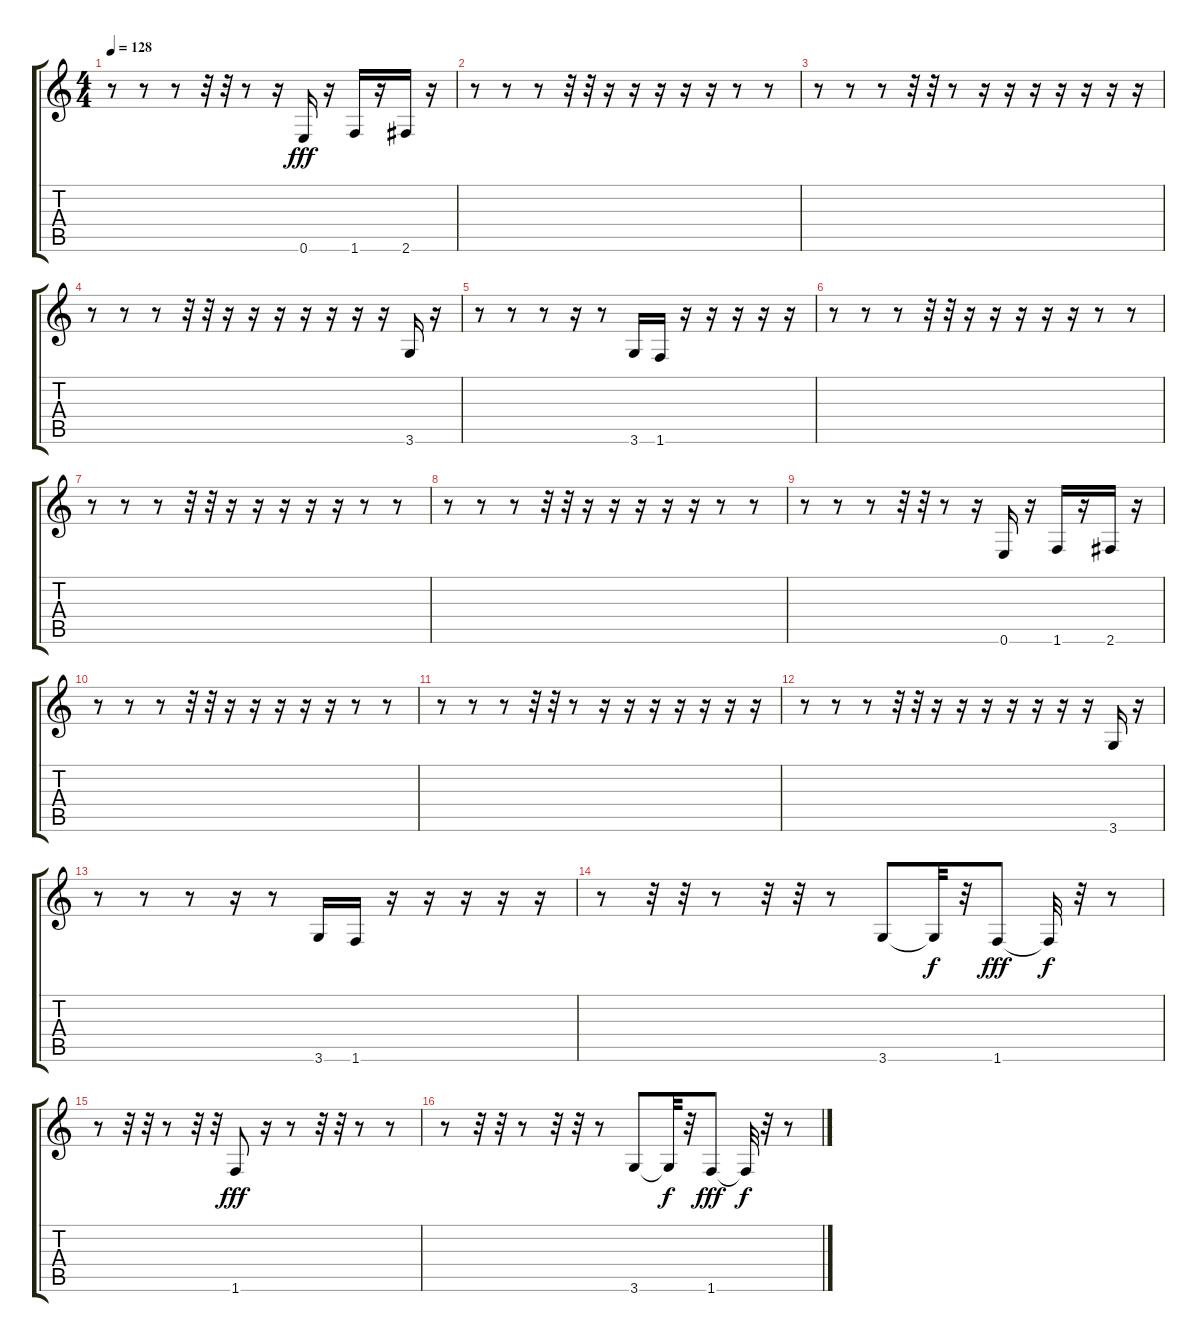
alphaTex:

\track "" {instrument synthbass2}
\staff {score tabs}
\tuning (E4 B3 G3 D3 A2 E2) {hide}
\ts (4 4)
\tempo 128
\clef g2
\ks c
r.8{dy fff} r.8 r.8 r.32 r.32 r.8 r.16 0.6.16 r.16 1.6.16 r.16 2.6.16 r.16 |
r.8 r.8 r.8 r.32 r.32 r.16 r.16 r.16 r.16 r.16 r.8 r.8 |
r.8 r.8 r.8 r.32 r.32 r.8 r.16 r.16 r.16 r.16 r.16 r.16 r.16 |
r.8 r.8 r.8 r.32 r.32 r.16 r.16 r.16 r.16 r.16 r.16 r.16 3.6.16 r.16 |
r.8 r.8 r.8 r.16 r.8 3.6.16 1.6.16 r.16 r.16 r.16 r.16 r.16 |
r.8 r.8 r.8 r.32 r.32 r.16 r.16 r.16 r.16 r.16 r.8 r.8 |
r.8 r.8 r.8 r.32 r.32 r.16 r.16 r.16 r.16 r.16 r.8 r.8 |
r.8 r.8 r.8 r.32 r.32 r.16 r.16 r.16 r.16 r.16 r.8 r.8 |
r.8 r.8 r.8 r.32 r.32 r.8 r.16 0.6.16 r.16 1.6.16 r.16 2.6.16 r.16 |
r.8 r.8 r.8 r.32 r.32 r.16 r.16 r.16 r.16 r.16 r.8 r.8 |
r.8 r.8 r.8 r.32 r.32 r.8 r.16 r.16 r.16 r.16 r.16 r.16 r.16 |
r.8 r.8 r.8 r.32 r.32 r.16 r.16 r.16 r.16 r.16 r.16 r.16 3.6.16 r.16 |
r.8 r.8 r.8 r.16 r.8 3.6.16 1.6.16 r.16 r.16 r.16 r.16 r.16 |
r.8 r.32 r.32 r.8 r.32 r.32 r.8 3.6.8 3.6{t}.32{dy f} r.32 1.6.8{dy fff} 1.6{t}.32{dy f} r.32 r.8 |
r.8 r.32 r.32 r.8 r.32 r.32 1.6.8{dy fff} r.16 r.8 r.32 r.32 r.8 r.8 |
r.8 r.32 r.32 r.8 r.32 r.32 r.8 3.6.8 3.6{t}.32{dy f} r.32 1.6.8{dy fff} 1.6{t}.32{dy f} r.32 r.8
